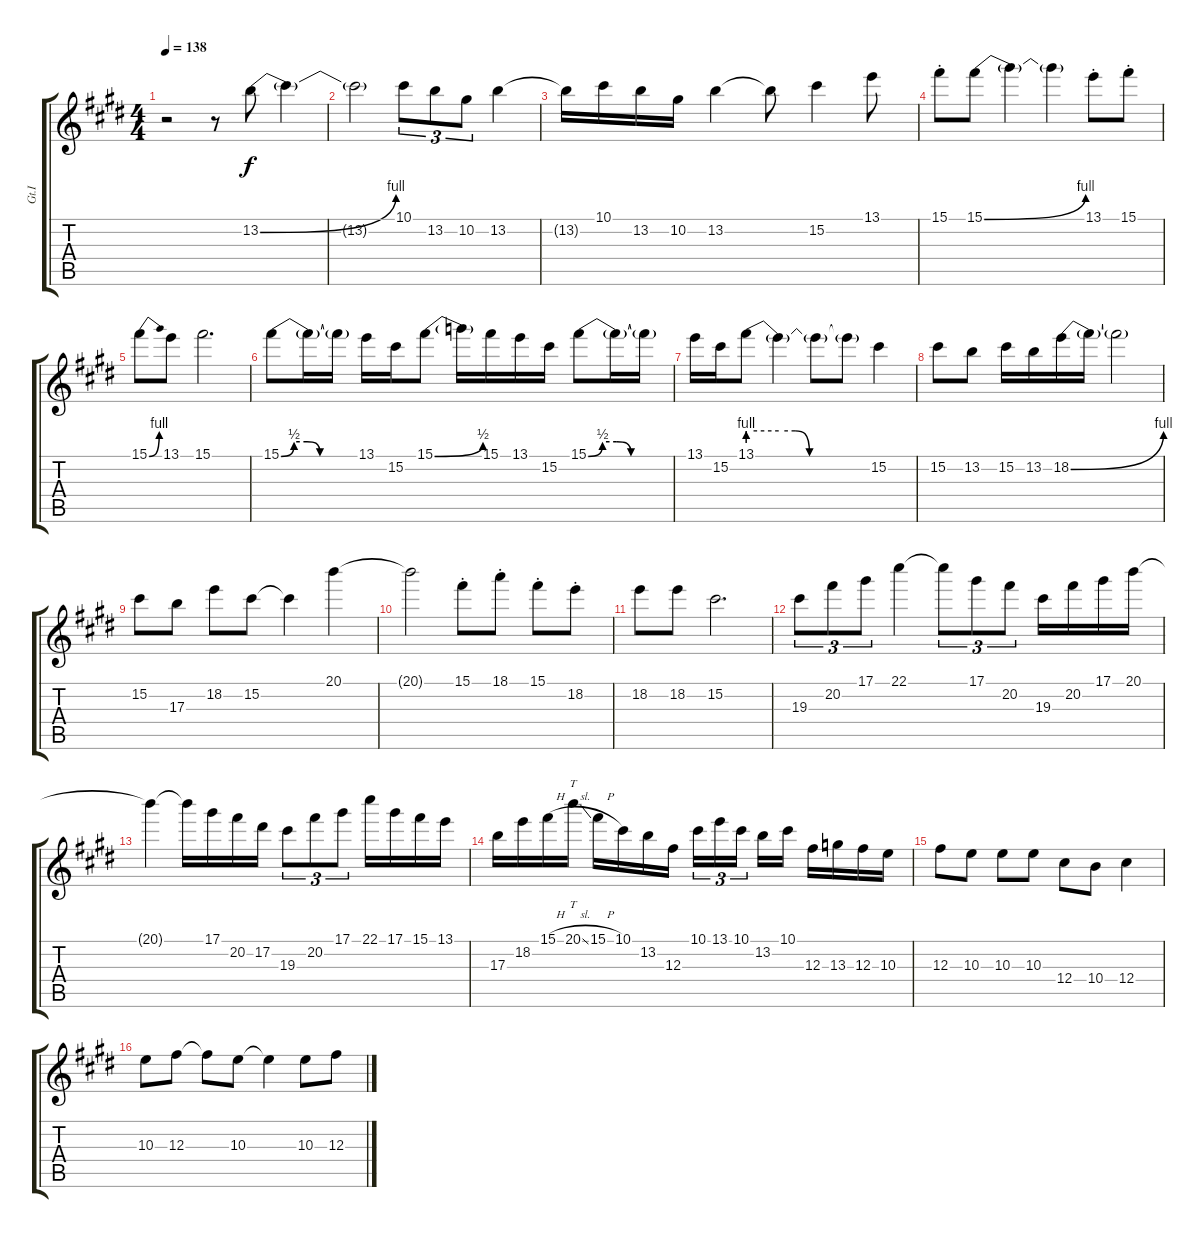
\track ("Gt.I" "Gt.I") {instrument distortionguitar}
\staff {score tabs}
\tuning (Eb4 Bb3 Gb3 Db3 Ab2 Db2) {hide}
\ts (4 4)
\tempo 138
\clef g2
\ks e
r.2{dy f} r.8 13.2{be (bend 0 0 60 4)}.8 13.2{t}.4 |
13.2{t}.2 10.1.8{tu (3 2)} 13.2.8{tu (3 2)} 10.2.8{tu (3 2)} 13.2.4 |
13.2{t}.16 10.1.16 13.2.16 10.2.16 13.2.4 13.2{t}.8 15.2.4 13.1.8 |
15.1{st}.8 15.1{be (bend 0 0 60 4)}.8 15.1{t}.4 15.1{t}.4 13.1{st}.8 15.1{st}.8 |
15.1{be (bend 0 0 60 4)}.8 13.1.8 15.1.2{d} |
15.1{be (custom 0 0 10 2 20 2 30 0 60 0)}.8 15.1{t}.16 15.1{t}.16 13.1.16 15.2.16 15.1{be (bend 0 0 60 2)}.8 15.1{t}.16 15.1.16 13.1.16 15.2.16 15.1{be (custom 0 0 10 2 20 2 30 0 60 0)}.8 15.1{t}.16 15.1{t}.16 |
13.1.16 15.2.16 13.1{be (custom 0 4 15 4 23 4 30 0 60 0)}.8 13.1{t}.4 13.1{t}.8 13.1{t}.8 15.2.4 |
15.2.8 13.2.8 15.2.16 13.2.16 18.2{be (bend 0 0 60 4)}.16 18.2{t}.16 18.2{t}.2 |
15.2.8 17.3.8 18.2.8 15.2.8 15.2{t}.4 20.1.4 |
20.1{t}.2 15.1{st}.8 18.1{st}.8 15.1{st}.8 18.2{st}.8 |
18.2.8 18.2.8 15.2.2{d} |
19.3.8{tu (3 2)} 20.2.8{tu (3 2)} 17.1.8{tu (3 2)} 22.1.4 22.1{t}.8{tu (3 2)} 17.1.8{tu (3 2)} 20.2.8{tu (3 2)} 19.3.16 20.2.16 17.1.16 20.1.16 |
20.1{t}.4 20.1{t}.16 17.1.16 20.2.16 17.2.16 19.3.8{tu (3 2)} 20.2.8{tu (3 2)} 17.1.8{tu (3 2)} 22.1.16 17.1.16 15.1.16 13.1.16 |
17.3.16 18.2.16 15.1{h}.16 20.1{sl}.16{tt} 15.1{h}.16 10.1.16 13.2.16 12.3.16 10.1.16{tu (3 2)} 13.1.16{tu (3 2)} 10.1.16{tu (3 2) beam splitsecondary} 13.2.16 10.1.16 12.3.16 13.3.16 12.3.16 10.3.16 |
12.3.8 10.3.8 10.3.8 10.3.8 12.4.8 10.4.8 12.4.4 |
10.3.8 12.3.8 12.3{t}.8 10.3.8 10.3{t}.4 10.3.8 12.3.8
